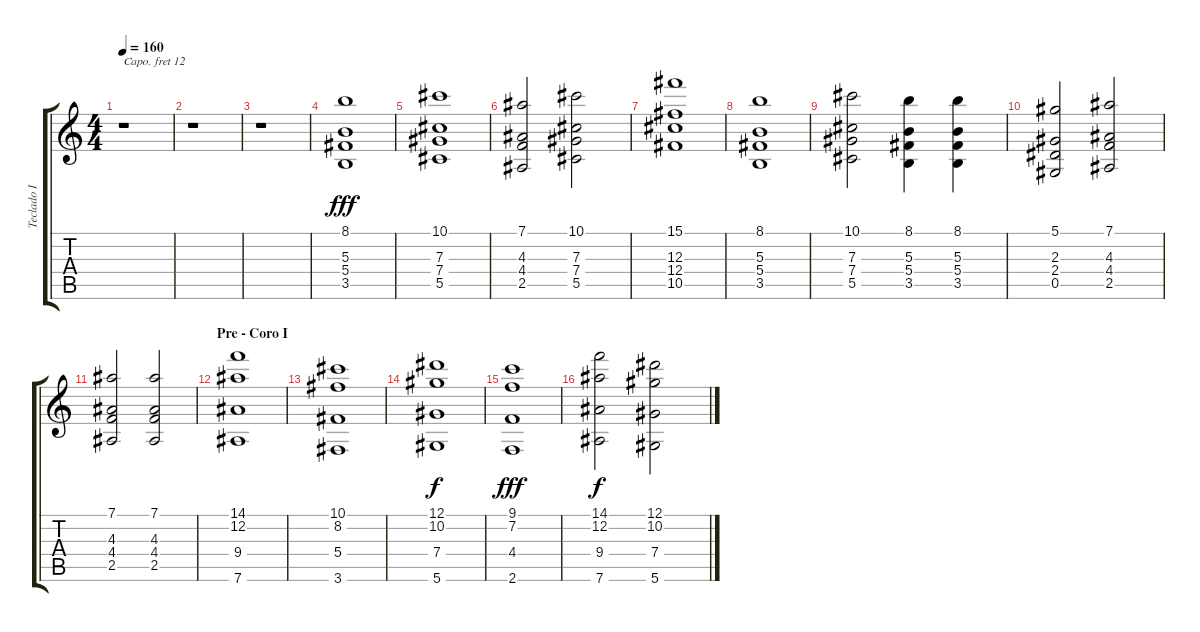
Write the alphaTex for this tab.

\track ("Teclado I" "Teclado I") {instrument stringensemble1}
\staff {score tabs}
\capo 12
\tuning (Eb4 Bb3 Gb3 Db3 Ab2 Eb2) {hide}
\ts (4 4)
\tempo 160
\clef g2
\ks c
r.1{dy fff} |
r.1 |
r.1{volume 8} |
(8.1 5.3 5.4 3.5).1{volume 9 instrument stringensemble1} |
(10.1 7.3 7.4 5.5).1 |
(7.1 4.3 4.4 2.5).2 (10.1 7.3 7.4 5.5).2 |
(15.1 12.3 12.4 10.5).1 |
(8.1 5.3 5.4 3.5).1 |
(10.1 7.3 7.4 5.5).2 (8.1 5.3 5.4 3.5).4 (8.1 5.3 5.4 3.5).4 |
(5.1 2.3 2.4 0.5).2 (7.1 4.3 4.4 2.5).2 |
(7.1 4.3 4.4 2.5).2 (7.1 4.3 4.4 2.5).2 |
\section ("" "Pre - Coro I")
(14.1 12.2 9.4 7.6).1{volume 11 instrument stringensemble1} |
(10.1 8.2 5.4 3.6).1 |
(12.1 10.2 7.4 5.6).1{dy f} |
(9.1 7.2 4.4 2.6).1{dy fff} |
(14.1 12.2 9.4 7.6).2{dy f} (12.1 10.2 7.4 5.6).2
